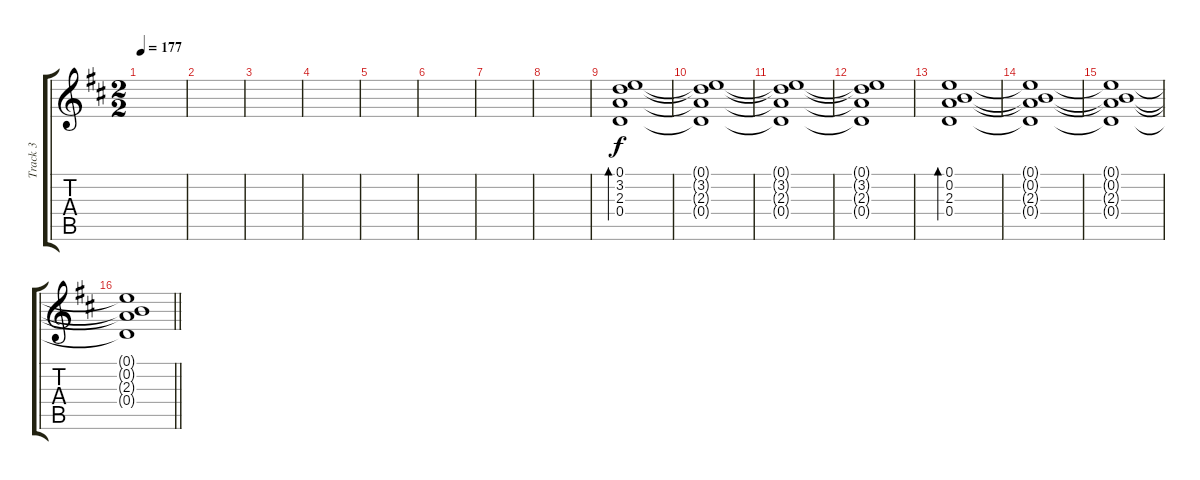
\track ("Track 3" "Track 3") {instrument acousticguitarsteel}
\staff {score tabs}
\tuning (E4 B3 G3 D3 A2 E2) {hide}
\ts (2 2)
\tempo 177
\clef g2
\ks d
|
|
|
|
|
|
|
|
(0.1 3.2 2.3 0.4).1{bd 240} |
(0.1{t} 3.2{t} 2.3{t} 0.4{t}).1 |
(0.1{t} 3.2{t} 2.3{t} 0.4{t}).1 |
(0.1{t} 3.2{t} 2.3{t} 0.4{t}).1 |
(0.1 0.2 2.3 0.4).1{bd 240} |
(0.1{t} 0.2{t} 2.3{t} 0.4{t}).1 |
(0.1{t} 0.2{t} 2.3{t} 0.4{t}).1 |
\barLineRight lightlight
(0.1{t} 0.2{t} 2.3{t} 0.4{t}).1
